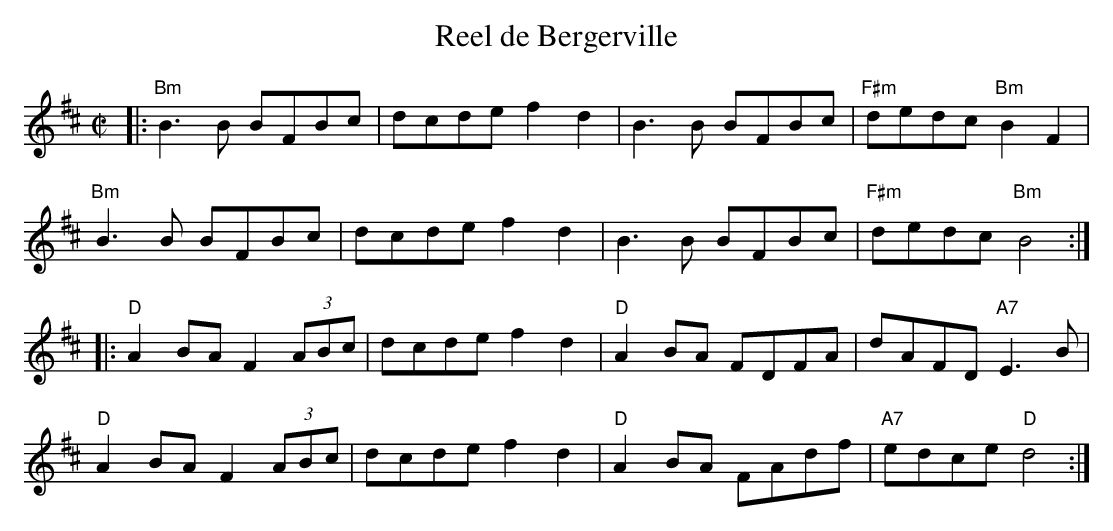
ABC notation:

X:1
T: Reel de Bergerville
M: C|
L: 1/8
K: Bm
|:\
"Bm"B3B BFBc | dcde f2 d2 | B3B BFBc | "F#m"dedc "Bm"B2F2 |
"Bm"B3B BFBc | dcde f2 d2 | B3B BFBc | "F#m"dedc "Bm"B4 :|
|:\
"D"A2BA F2 (3ABc | dcde f2 d2 | "D"A2 BA FDFA | dAFD "A7"E3B |
"D"A2BA F2 (3ABc | dcde f2 d2 | "D"A2 BA FAdf | "A7"edce "D"d4 :|
